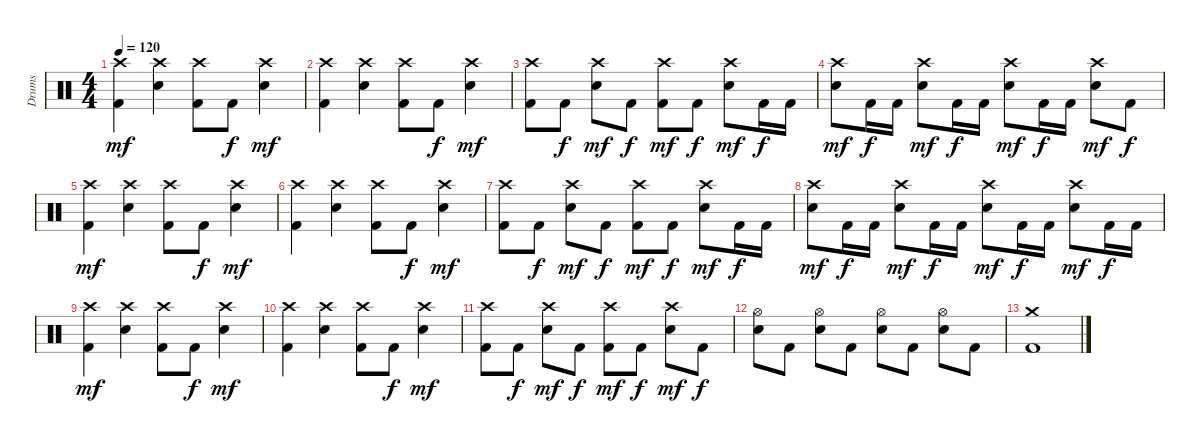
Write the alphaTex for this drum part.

\track ("Drums" "Drums") {instrument percussion}
\staff {score}
\articulation defaults
\ts (4 4)
\tempo 120
\clef neutral
\ks c
("Kick (hit) 2" "Crash high (hit)").4{dy mf} ("Electric Snare (hit)" "Crash high (hit)").4 ("Kick (hit) 2" "Crash high (hit)").8 "Kick (hit) 2".8{dy f} ("Electric Snare (hit)" "Crash high (hit)").4{dy mf} |
("Kick (hit) 2" "Crash high (hit)").4 ("Electric Snare (hit)" "Crash high (hit)").4 ("Kick (hit) 2" "Crash high (hit)").8 "Kick (hit) 2".8{dy f} ("Electric Snare (hit)" "Crash high (hit)").4{dy mf} |
("Kick (hit) 2" "Crash high (hit)").8 "Kick (hit) 2".8{dy f} ("Electric Snare (hit)" "Crash high (hit)").8{dy mf} "Kick (hit) 2".8{dy f} ("Kick (hit) 2" "Crash high (hit)").8{dy mf} "Kick (hit) 2".8{dy f} ("Electric Snare (hit)" "Crash high (hit)").8{dy mf} "Kick (hit) 2".16{dy f} "Kick (hit) 2".16 |
("Electric Snare (hit)" "Crash high (hit)").8{dy mf} "Kick (hit) 2".16{dy f} "Kick (hit) 2".16 ("Electric Snare (hit)" "Crash high (hit)").8{dy mf} "Kick (hit) 2".16{dy f} "Kick (hit) 2".16 ("Electric Snare (hit)" "Crash high (hit)").8{dy mf} "Kick (hit) 2".16{dy f} "Kick (hit) 2".16 ("Electric Snare (hit)" "Crash high (hit)").8{dy mf} "Kick (hit) 2".8{dy f} |
("Kick (hit) 2" "Crash high (hit)").4{dy mf} ("Electric Snare (hit)" "Crash high (hit)").4 ("Kick (hit) 2" "Crash high (hit)").8 "Kick (hit) 2".8{dy f} ("Electric Snare (hit)" "Crash high (hit)").4{dy mf} |
("Kick (hit) 2" "Crash high (hit)").4 ("Electric Snare (hit)" "Crash high (hit)").4 ("Kick (hit) 2" "Crash high (hit)").8 "Kick (hit) 2".8{dy f} ("Electric Snare (hit)" "Crash high (hit)").4{dy mf} |
("Kick (hit) 2" "Crash high (hit)").8 "Kick (hit) 2".8{dy f} ("Electric Snare (hit)" "Crash high (hit)").8{dy mf} "Kick (hit) 2".8{dy f} ("Kick (hit) 2" "Crash high (hit)").8{dy mf} "Kick (hit) 2".8{dy f} ("Electric Snare (hit)" "Crash high (hit)").8{dy mf} "Kick (hit) 2".16{dy f} "Kick (hit) 2".16 |
("Electric Snare (hit)" "Crash high (hit)").8{dy mf} "Kick (hit) 2".16{dy f} "Kick (hit) 2".16 ("Electric Snare (hit)" "Crash high (hit)").8{dy mf} "Kick (hit) 2".16{dy f} "Kick (hit) 2".16 ("Electric Snare (hit)" "Crash high (hit)").8{dy mf} "Kick (hit) 2".16{dy f} "Kick (hit) 2".16 ("Electric Snare (hit)" "Crash high (hit)").8{dy mf} "Kick (hit) 2".16{dy f} "Kick (hit) 2".16 |
("Kick (hit) 2" "Crash high (hit)").4{dy mf} ("Electric Snare (hit)" "Crash high (hit)").4 ("Kick (hit) 2" "Crash high (hit)").8 "Kick (hit) 2".8{dy f} ("Electric Snare (hit)" "Crash high (hit)").4{dy mf} |
("Kick (hit) 2" "Crash high (hit)").4 ("Electric Snare (hit)" "Crash high (hit)").4 ("Kick (hit) 2" "Crash high (hit)").8 "Kick (hit) 2".8{dy f} ("Electric Snare (hit)" "Crash high (hit)").4{dy mf} |
("Kick (hit) 2" "Crash high (hit)").8 "Kick (hit) 2".8{dy f} ("Electric Snare (hit)" "Crash high (hit)").8{dy mf} "Kick (hit) 2".8{dy f} ("Kick (hit) 2" "Crash high (hit)").8{dy mf} "Kick (hit) 2".8{dy f} ("Electric Snare (hit)" "Crash high (hit)").8{dy mf} "Kick (hit) 2".8{dy f} |
("Electric Snare (hit)" "Hi-Hat (open)").8 "Kick (hit) 2".8 ("Electric Snare (hit)" "Hi-Hat (open)").8 "Kick (hit) 2".8 ("Electric Snare (hit)" "Hi-Hat (open)").8 "Kick (hit) 2".8 ("Electric Snare (hit)" "Hi-Hat (open)").8 "Kick (hit) 2".8 |
("Kick (hit) 2" "Crash medium (hit)").1
